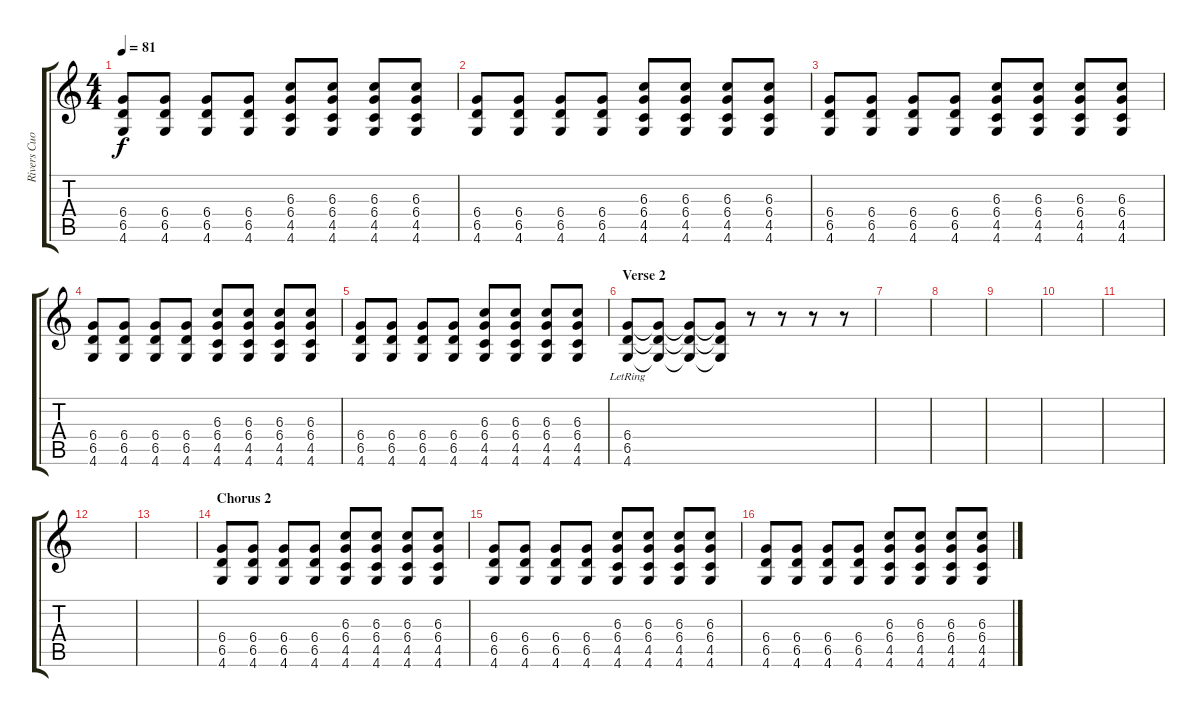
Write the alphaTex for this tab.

\track ("Rivers Cuomo-Distortion" "Rivers Cuo") {instrument distortionguitar}
\staff {score tabs}
\tuning (Eb4 Bb3 Gb3 Db3 Ab2 Eb2) {hide}
\ts (4 4)
\tempo 81
\clef g2
\ks c
(6.4 6.5 4.6).8{dy f} (6.4 6.5 4.6).8 (6.4 6.5 4.6).8 (6.4 6.5 4.6).8 (6.3 6.4 4.5 4.6).8 (6.3 6.4 4.5 4.6).8 (6.3 6.4 4.5 4.6).8 (6.3 6.4 4.5 4.6).8 |
(6.4 6.5 4.6).8 (6.4 6.5 4.6).8 (6.4 6.5 4.6).8 (6.4 6.5 4.6).8 (6.3 6.4 4.5 4.6).8 (6.3 6.4 4.5 4.6).8 (6.3 6.4 4.5 4.6).8 (6.3 6.4 4.5 4.6).8 |
(6.4 6.5 4.6).8 (6.4 6.5 4.6).8 (6.4 6.5 4.6).8 (6.4 6.5 4.6).8 (6.3 6.4 4.5 4.6).8 (6.3 6.4 4.5 4.6).8 (6.3 6.4 4.5 4.6).8 (6.3 6.4 4.5 4.6).8 |
(6.4 6.5 4.6).8 (6.4 6.5 4.6).8 (6.4 6.5 4.6).8 (6.4 6.5 4.6).8 (6.3 6.4 4.5 4.6).8 (6.3 6.4 4.5 4.6).8 (6.3 6.4 4.5 4.6).8 (6.3 6.4 4.5 4.6).8 |
(6.4 6.5 4.6).8 (6.4 6.5 4.6).8 (6.4 6.5 4.6).8 (6.4 6.5 4.6).8 (6.3 6.4 4.5 4.6).8 (6.3 6.4 4.5 4.6).8 (6.3 6.4 4.5 4.6).8 (6.3 6.4 4.5 4.6).8 |
\section ("" "Verse 2")
(6.4{lr} 6.5 4.6).8 (6.4{t} 6.5{t} 4.6{t}).8 (6.4{t} 6.5{t} 4.6{t}).8 (6.4{t} 6.5{t} 4.6{t}).8 r.8 r.8 r.8 r.8 |
|
|
|
|
|
|
|
\section ("" "Chorus 2")
(6.4 6.5 4.6).8 (6.4 6.5 4.6).8 (6.4 6.5 4.6).8 (6.4 6.5 4.6).8 (6.3 6.4 4.5 4.6).8 (6.3 6.4 4.5 4.6).8 (6.3 6.4 4.5 4.6).8 (6.3 6.4 4.5 4.6).8 |
(6.4 6.5 4.6).8 (6.4 6.5 4.6).8 (6.4 6.5 4.6).8 (6.4 6.5 4.6).8 (6.3 6.4 4.5 4.6).8 (6.3 6.4 4.5 4.6).8 (6.3 6.4 4.5 4.6).8 (6.3 6.4 4.5 4.6).8 |
(6.4 6.5 4.6).8 (6.4 6.5 4.6).8 (6.4 6.5 4.6).8 (6.4 6.5 4.6).8 (6.3 6.4 4.5 4.6).8 (6.3 6.4 4.5 4.6).8 (6.3 6.4 4.5 4.6).8 (6.3 6.4 4.5 4.6).8
